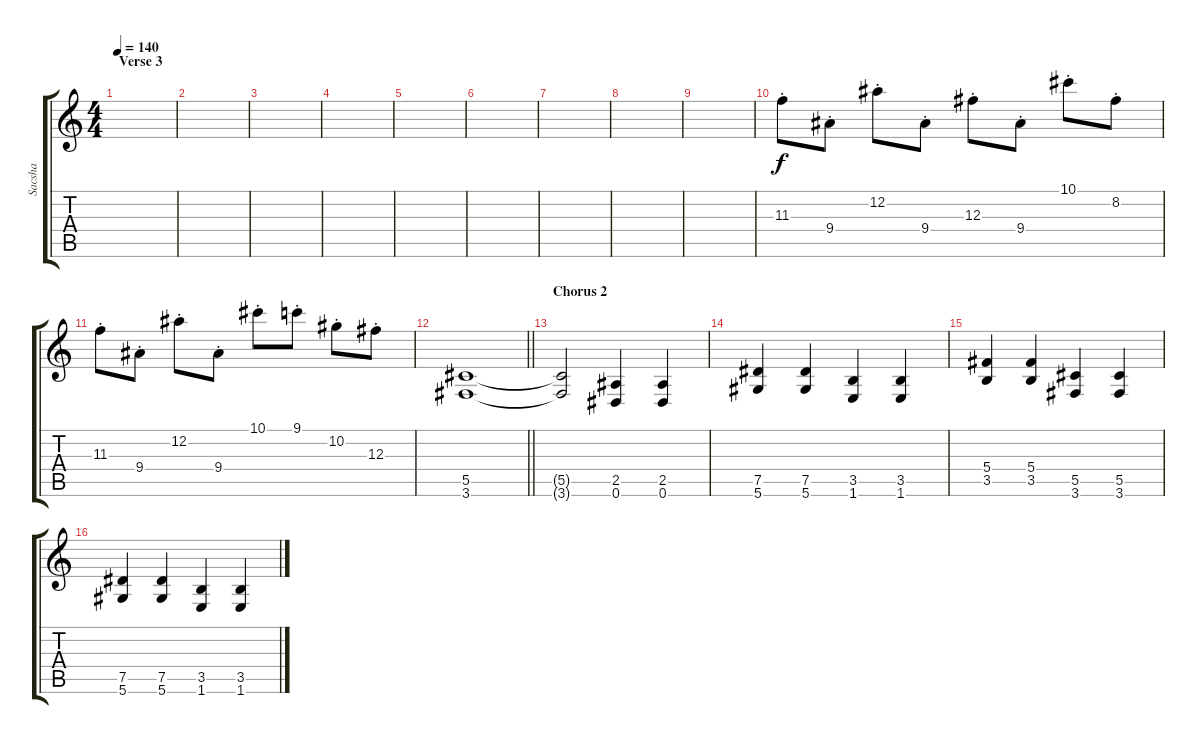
\track ("Sacsha" "Sacsha") {instrument distortionguitar}
\staff {score tabs}
\tuning (Eb4 Bb3 Gb3 Db3 Ab2 Eb2) {hide}
\ts (4 4)
\section ("" "Verse 3")
\tempo 140
\clef g2
\ks c
|
|
|
|
|
|
|
|
|
11.3{st}.8 9.4{st}.8 12.2{st}.8 9.4{st}.8 12.3{st}.8 9.4{st}.8 10.1{st}.8 8.2{st}.8 |
11.3{st}.8 9.4{st}.8 12.2{st}.8 9.4{st}.8 10.1{st}.8 9.1{st}.8 10.2{st}.8 12.3{st}.8 |
\barLineRight lightlight
(5.5 3.6).1 |
\section ("" "Chorus 2")
(5.5{t} 3.6{t}).2 (2.5 0.6).4 (2.5 0.6).4 |
(7.5 5.6).4 (7.5 5.6).4 (3.5 1.6).4 (3.5 1.6).4 |
(5.4 3.5).4 (5.4 3.5).4 (5.5 3.6).4 (5.5 3.6).4 |
(7.5 5.6).4 (7.5 5.6).4 (3.5 1.6).4 (3.5 1.6).4
